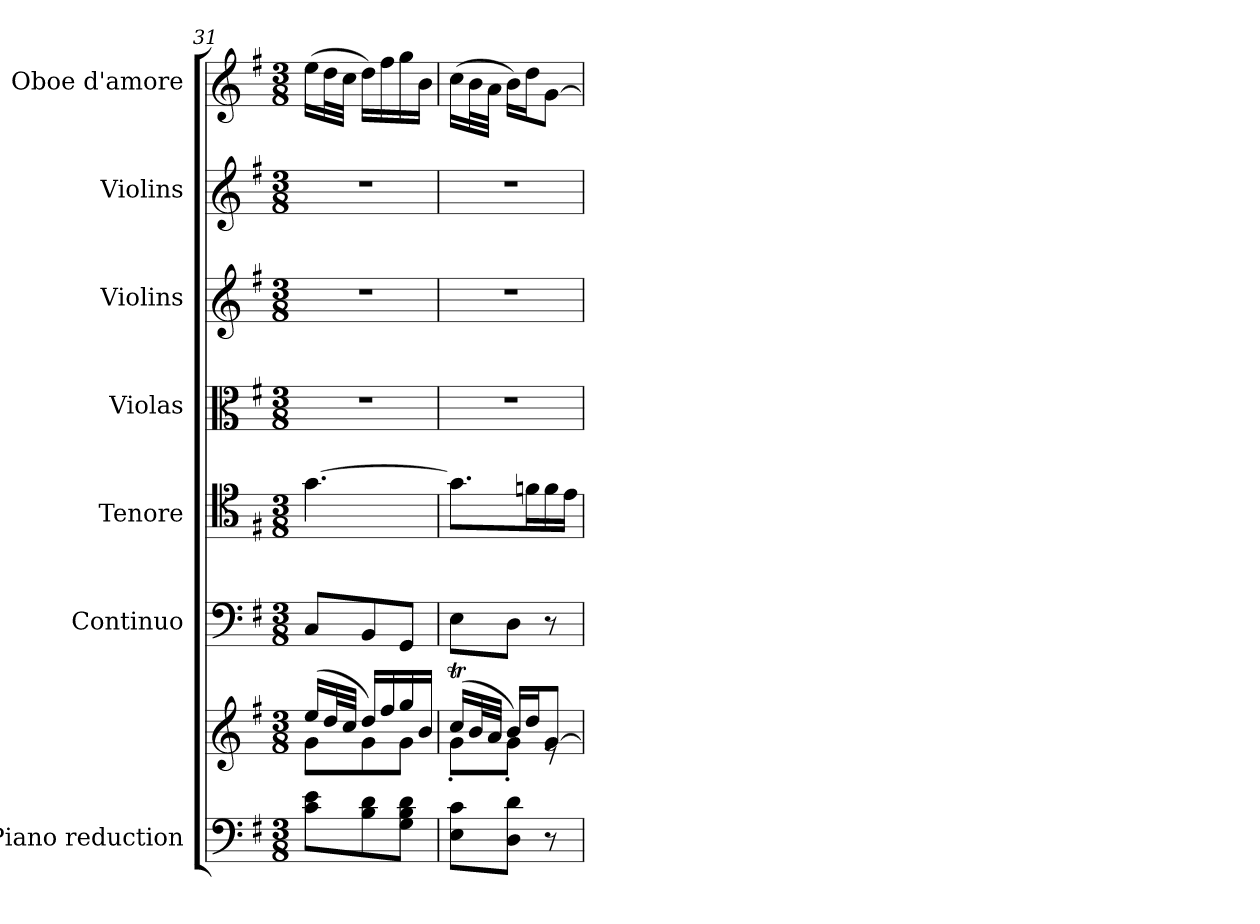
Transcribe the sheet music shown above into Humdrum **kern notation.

**kern	**kern	**kern	**kern	**kern	**kern	**kern	**kern
*part7	*part7	*part6	*part5	*part4	*part3	*part2	*part1
*staff8	*staff7	*staff6	*staff5	*staff4	*staff3	*staff2	*staff1
*I"Piano reduction	*	*I"Continuo	*I"Tenore	*I"Violas	*I"Violins	*I"Violins	*I"Oboe d'amore
*I'Pno	*	*	*	*	*	*	*I'Ob
*clefF4	*clefG2	*clefF4	*clefC4	*clefC3	*clefG2	*clefG2	*clefG2
*k[f#]	*k[f#]	*k[f#]	*k[f#]	*k[f#]	*k[f#]	*k[f#]	*k[f#]
*M3/8	*M3/8	*M3/8	*M3/8	*M3/8	*M3/8	*M3/8	*M3/8
=31	=31	=31	=31	=31	=31	=31	=31
*	*^	*	*	*	*	*	*
8c\ 8e\L	(>16ee/LL	8g\L	8C/L	[4.g\	4.r	4.r	4.r	(>16ee\LL
.	32dd/L	.	.	.	.	.	.	32dd\L
.	32cc/JJJ	.	.	.	.	.	.	32cc\JJJ
8B\ 8d\	16dd/LL)	8g\	8BB/	.	.	.	.	16dd\LL)
.	16ff#/	.	.	.	.	.	.	16ff#\
8G\ 8B\ 8d\J	16gg/	8g\J	8GG/J	.	.	.	.	16gg\
.	16b/JJ	.	.	.	.	.	.	16b\JJ
=32	=32	=32	=32	=32	=32	=32	=32	=32
8E\ 8c\L	(>16ccT/LL	8g'\L	8E\L	8.g\L]	4.r	4.r	4.r	(>16cc\LL
.	32b/L	.	.	.	.	.	.	32b\L
.	32a/JJJ	.	.	.	.	.	.	32a\JJJ
8D\ 8d\J	16b/LL)	8g'\J	8D\J	.	.	.	.	16b\LL)
.	16dd/J	.	.	16fn\L	.	.	.	16dd\J
8r	[8g/J	8re	8r	16f\	.	.	.	[8g\J
.	.	.	.	16e\JJ	.	.	.	.
*	*v	*v	*	*	*	*	*	*
=	=	=	=	=	=	=	=
*-	*-	*-	*-	*-	*-	*-	*-
